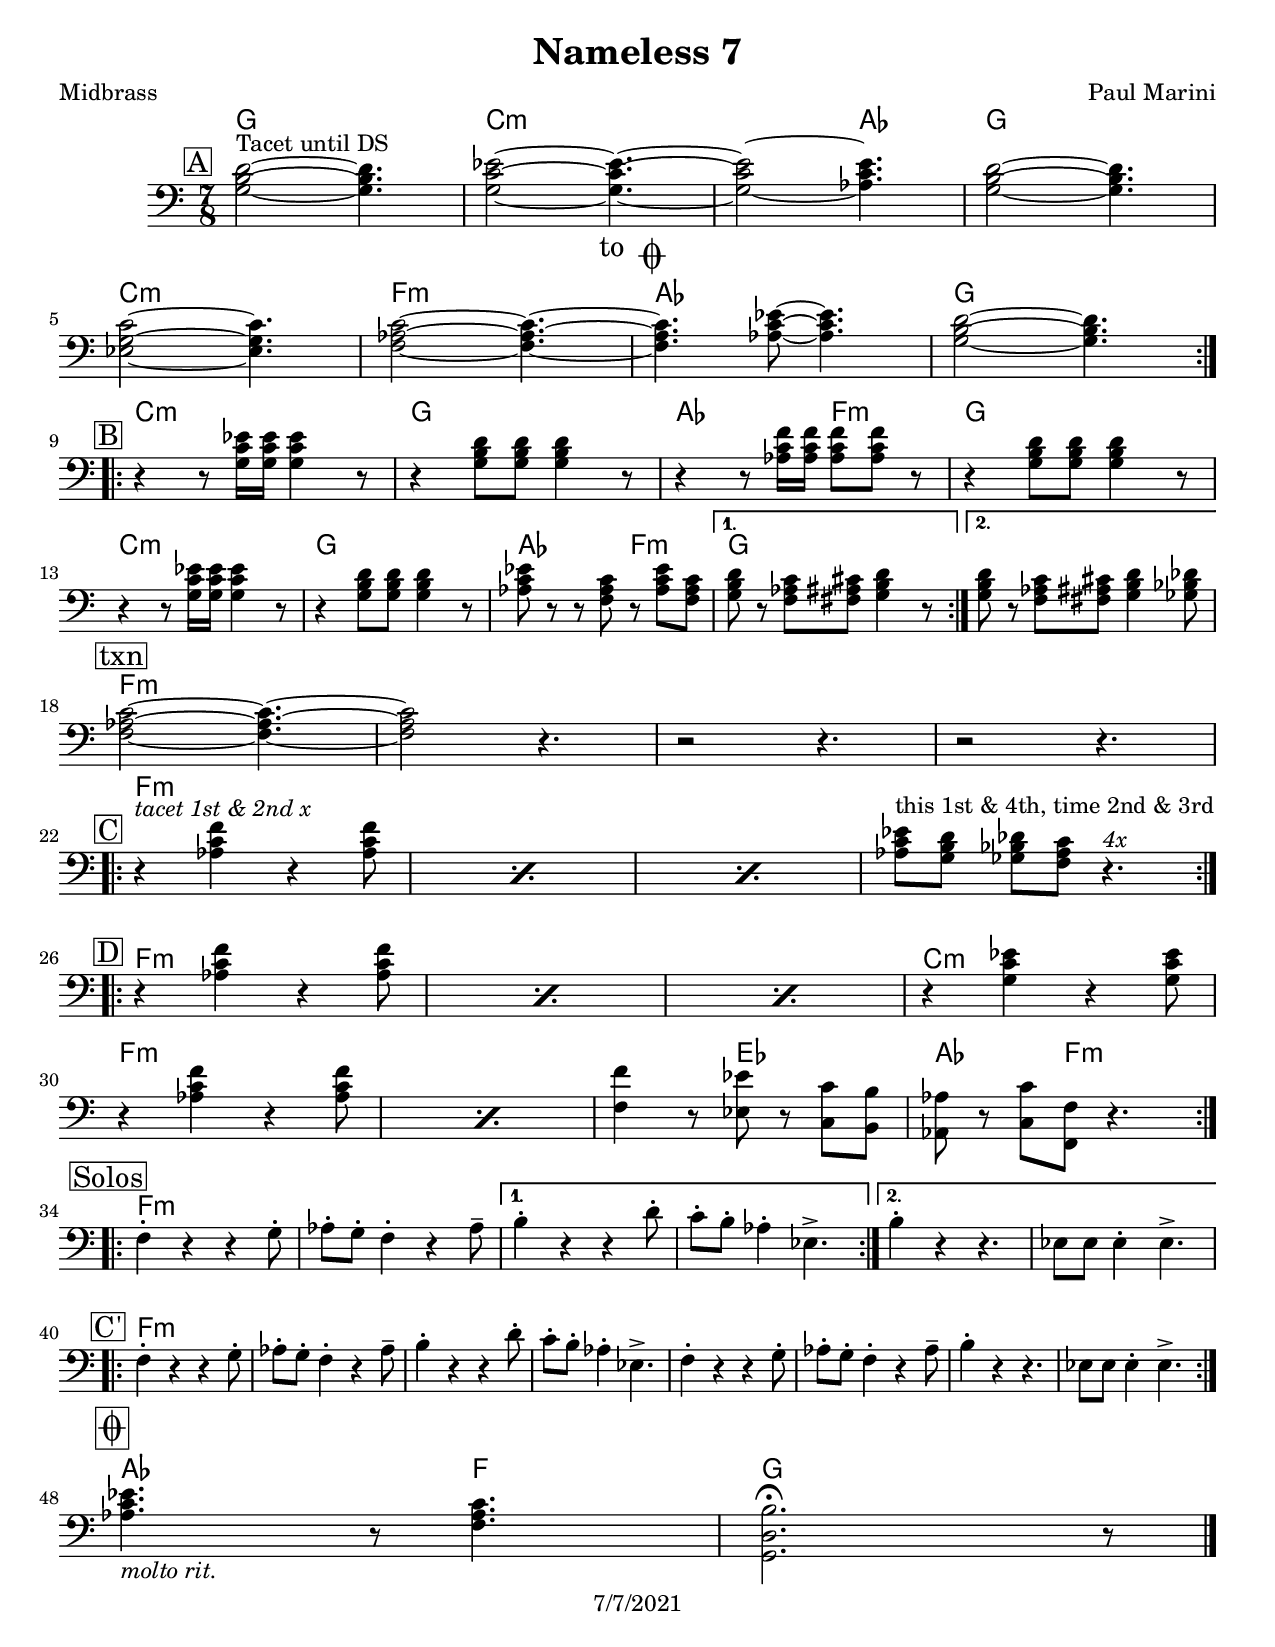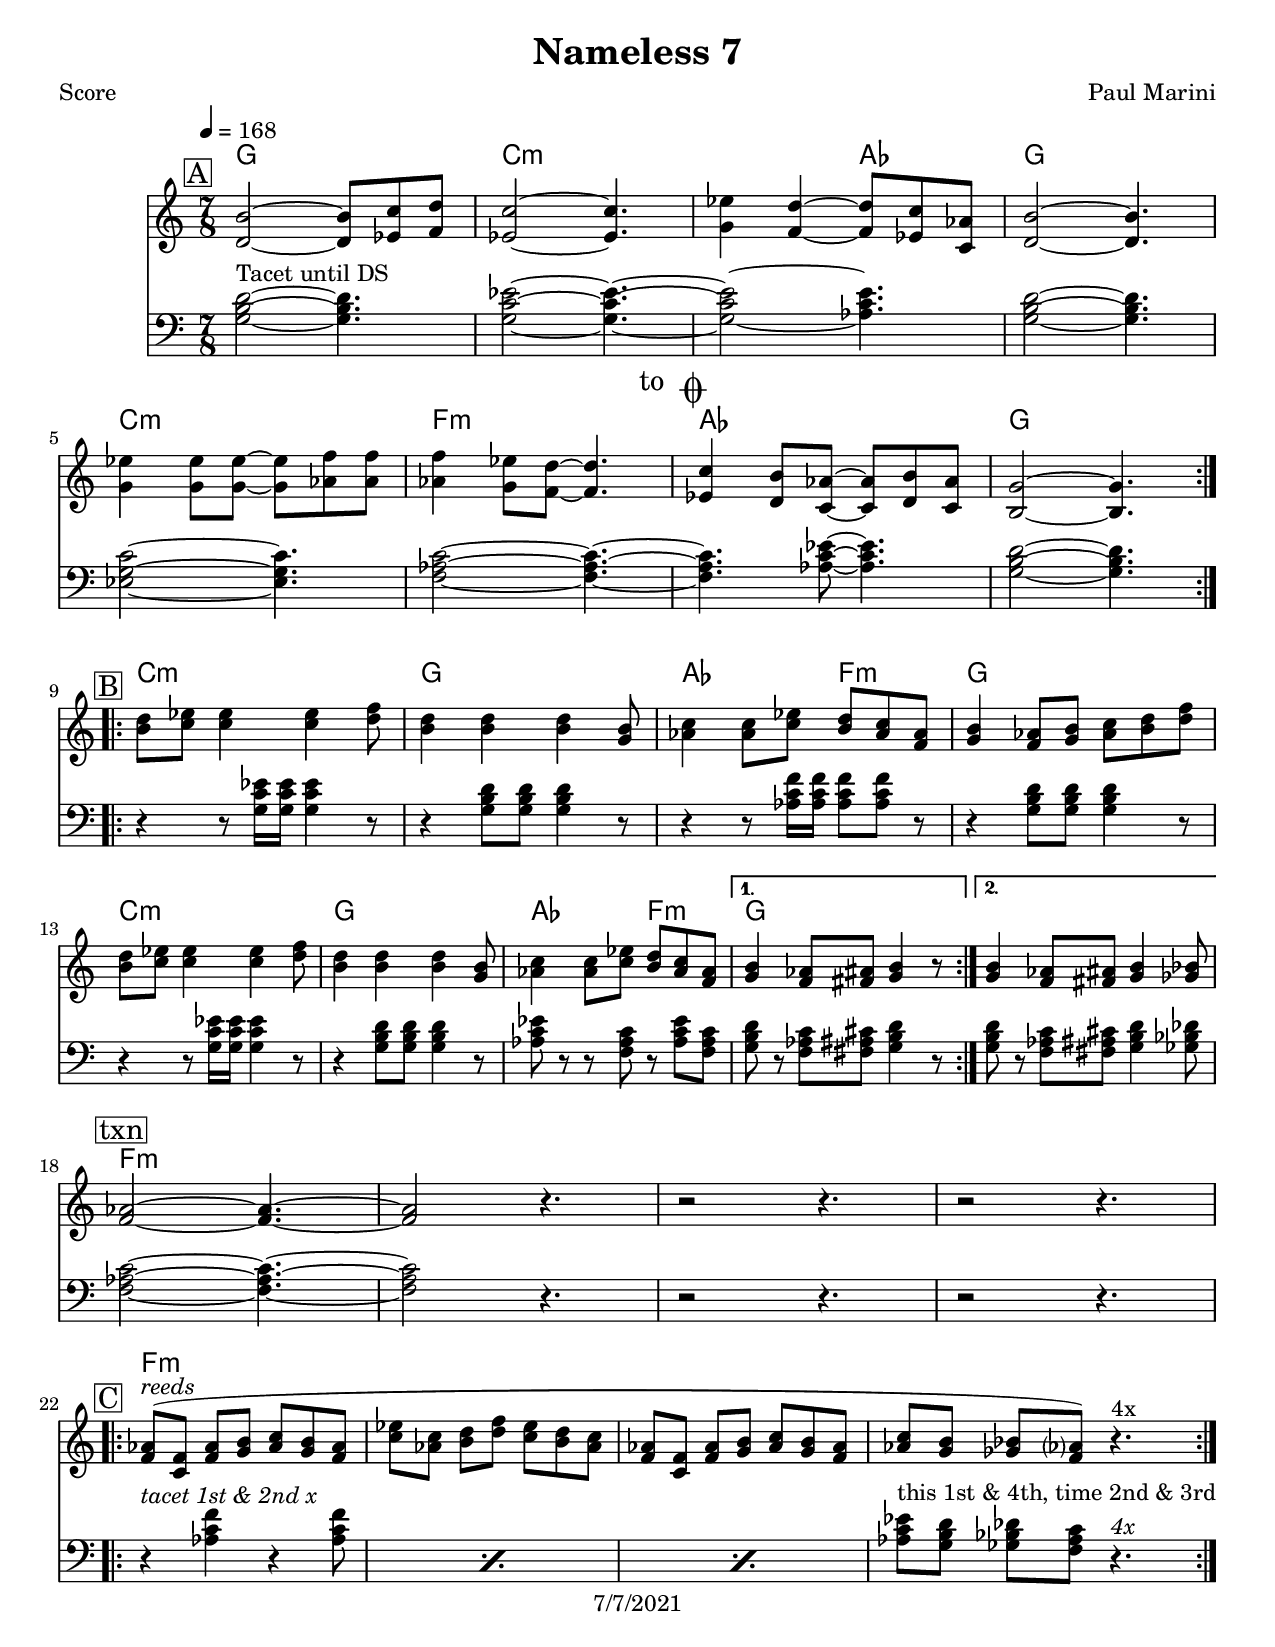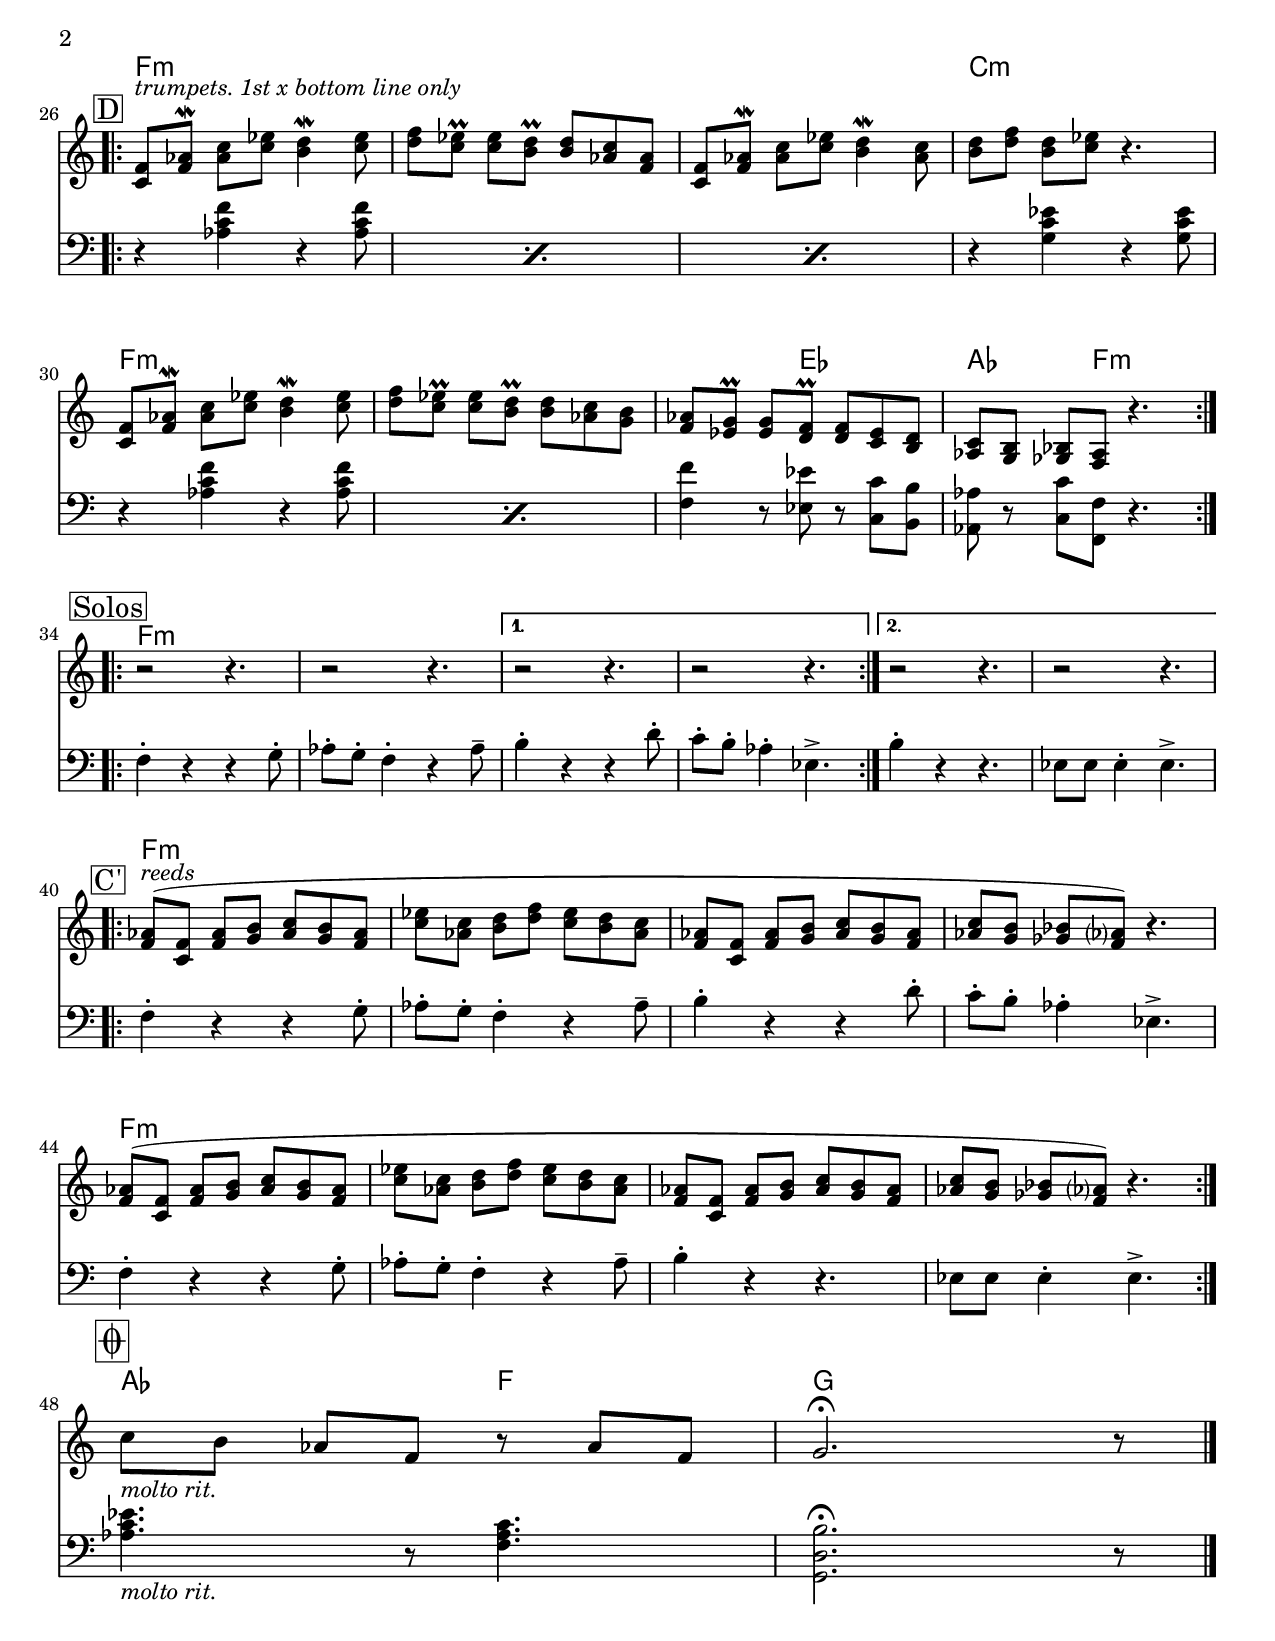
\version "2.22.0"

\header {
	title = "Nameless 7"
	composer = "Paul Marini"
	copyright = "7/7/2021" %date of latest edits
}
\paper {
  #(set-paper-size "letter")
  }


slash = {
	\override NoteHead #'style = #'slash
	\override Stem #'transparent = ##t
}

noslash = {
	\revert NoteHead #'style
	\revert Stem #'transparent
}

the_form = %Form
	\markup { \box \column {
	\line { " " }
	\line { \bold " Form: " }
	\line { " Taksim on Ghij, end w/ A melody played freely " }
	\line { " drums " }
	\line { " A B C D solo " }
	\line { " C (over the solo groove) D A coda " }
	\line { " " }
	\line { \bold " !write out form in chart fully! " }
	\line { " " }
	}}

test = { \relative c' { \tempo 4 = 80 \set Score.markFormatter = #format-mark-box-letters
	\repeat volta 2 {
	}
}
}

%{ ornament conventions, a/o 10/2017
%	\prall		regular up ornament, metric
%	\lineprall	quick, nonmetric up ornament	(was \mordent)
%	\mordent		regular down ornament, nonmetric	(was \upbow)
%	\prallprall	consecutive up ornaments, metric
% \trill		trill
%	\turn		turn of some sort
%}

%{ split part:
%	<<
%		{ c8 d e f g f e d | c1 | }
%	\\
%		{ c,2 d8 e f g | c4 g e c | }
%	>>
%}

%{ modified volta spanners:
%	\repeat volta 4 {
%		c4 c c c | d4 d d d | e4 e e e |
%	}
%	\set Score.repeatCommands = #'((volta "1,3"))                   % gives custom volta spanner
%	    { f4 f g g  | }
%	\set Score.repeatCommands = #'((volta #f) (volta "2,4") end-repeat) % ends the 1st spanner, gives custom volta spanner and a repeat back
%			{ f8 f f f g a b c | }
%	\set Score.repeatCommands = #'((volta #f))                      % ends 2nd spanner
%}

melody = { \relative c'' { \tempo 4=168 \set Score.markFormatter = #format-mark-box-letters
	\overrideTimeSignatureSettings
      7/8               % timeSignatureFraction
      1/16               % baseMomentFraction
      #'(4 4 6)           % beatStructure
      #'()		% beamExceptions
	\time 7/8

	\mark \markup { \box "A" }
	\repeat volta 2 {
        <d, b'>2~ <d b'>8 <ees c'> <f d'> | <ees c'>2~ <ees c'>4. |
        <g ees'>4 <f d'>~ <f d'>8 <ees c'> <c aes'> | <d b'>2~ <d b'>4. |
        \break
        <g ees'>4 <g ees'>8 <g ees'>~ <g ees'> <aes f'> <aes f'> | <aes f'>4 <g ees'>8 <f d'>~ <f d'>4. |
        \mark \markup {"to " \musicglyph #"scripts.coda"} <ees c'>4 <d b'>8 <c aes'>~ <c aes'> <d b'> <c aes'> | 
        <b g'>2~ <b g'>4. |
	}
        \break

	\mark \markup { \box "B" }
	\repeat volta 2 {
        <b' d>8 <c ees> <c ees>4 <c ees> <d f>8 | <b d>4 <b d> <b d> <g b>8 | 
        <aes c>4 <aes c>8 <c ees> <b d> <aes c> <f aes> | <g b>4 <f aes>8 <g b> <aes c> <b d> <d f> | 
        \break
        <b d>8 <c ees> <c ees>4 <c ees> <d f>8 | <b d>4 <b d> <b d> <g b>8 | 
        <aes c>4 <aes c>8 <c ees> <b d> <aes c> <f aes> | 
    }
    \alternative {
        { <g b>4 <f aes>8 <fis ais> <g b>4 r8 | }
        { <g b>4 <f aes>8 <fis ais> <g b>4 <ges bes>8 | }
    }
    \break

	\mark \markup { \box "txn" }
    <f aes>2~ <f aes>4.~ | <f aes>2 r4. | r2 r4. | r2 r4. |
        \break

	\mark \markup { \box "C" }
	\repeat volta 4 {
        <f aes>8(^\markup { \italic "reeds" } <c f> <f aes> <g b> <aes c> <g b> <f aes> | <c' ees> <aes c> <b d> <d f> <c ees> <b d> <aes c> | 
        <f aes> <c f> <f aes> <g b> <aes c> <g b> <f aes> | <aes c> <g b> <ges bes> <f aes?>) r4.^\markup { "4x"} |
	}
        \break

%{ orig
	\mark \markup { \box "D" }
	\repeat volta 2 {
        c8 f\mordent aes c b4\mordent c8 | d c\prall c b\prall b aes f |
        c f\mordent aes c b4\mordent aes8 | b d b c r4. |
        \break
        
        c,8 f\mordent aes c b4\mordent c8 | d c\prall c b\prall b aes g |
        f8 ees\prall ees d\prall d c b | aes g ges f r4. |
	}
        \break
%}

	\mark \markup { \box "D" }
	\repeat volta 2 {
        <c f>8^\markup { \italic "trumpets. 1st x bottom line only" } <f aes>\mordent <aes c> <c ees> <d b>4\mordent <c ees>8 | <d f> <c ees>\prall <c ees> <b d>\prall <b d> <aes c> <f aes> |
        <c f> <f aes>\mordent <aes c> <c ees> <b d>4\mordent <aes c>8 | <b d> <d f> <b d> <c ees> r4. |
        \break
        
        <c, f>8 <f aes>\mordent <aes c> <c ees> <b d>4\mordent <c ees>8 | <d f> <c ees>\prall <c ees> <b d>\prall <b d> <aes c> <g b> |
        <f aes>8 <ees g>\prall <ees g> <d f>\prall <d f> <c ees> <b d> | <aes c> <g b> <ges bes> <f aes> r4. |
	}
        \break

	\mark \markup { \box "Solos" }
	\repeat volta 2 {
        r2 r4. | r2 r4. |     
    }
    \alternative {
        { r2 r4. | r2 r4. | }
        { r2 r4. | r2 r4. | }
    }
    \break


	\mark \markup { \box "C'" }
	\repeat volta 2 {
        <f' aes>8(^\markup { \italic "reeds" } <c f> <f aes> <g b> <aes c> <g b> <f aes> | <c' ees> <aes c> <b d> <d f> <c ees> <b d> <aes c> | 
        <f aes> <c f> <f aes> <g b> <aes c> <g b> <f aes> | <aes c> <g b> <ges bes> <f aes?>) r4. |
        <f aes>8( <c f> <f aes> <g b> <aes c> <g b> <f aes> | <c' ees> <aes c> <b d> <d f> <c ees> <b d> <aes c> | 
        <f aes> <c f> <f aes> <g b> <aes c> <g b> <f aes> | <aes c> <g b> <ges bes> <f aes?>) r4. |
	}
        \break



    \mark \markup { \box { \musicglyph #"scripts.coda" } }
    c'8_\markup {\italic "molto rit."} b aes f r aes f | g2.\fermata r8 | \bar "|."
    

}
}

midbrass = { \relative c' { \set Score.markFormatter = #format-mark-box-letters
	\overrideTimeSignatureSettings
      7/8               % timeSignatureFraction
      1/16               % baseMomentFraction
      #'(4 4 6)           % beatStructure
      #'()		% beamExceptions
	\time 7/8

	\mark \markup { \box "A" }
	\repeat volta 2 {
        <g b d>2~^\markup { "Tacet until DS" } <g b d>4. | <g c ees>2~ <g c ees>4.~ |
        <g c ees>2~ <aes c ees>4. | <g b d>2~ <g b d>4. |
\break
        <ees g c>2~ <ees g c>4. | <f aes c>2~ <f aes c>4.~ |
        \mark \markup {"to " \musicglyph #"scripts.coda"} 
        <f aes c>4. <aes c ees>8~ <aes c ees>4. | <g b d>2~ <g b d>4. |
	}
\break

	\mark \markup { \box "B" }
	\repeat volta 2 {
        r4 r8 <g c ees>16 <g c ees> <g c ees>4 r8 | r4 <g b d>8 <g b d> <g b d>4 r8 |
        r4 r8 <aes c f>16 <aes c f> <aes c f>8 <aes c f> r | r4 <g b d>8 <g b d> <g b d>4 r8 |
\break

        r4 r8 <g c ees>16 <g c ees> <g c ees>4 r8 | r4 <g b d>8 <g b d> <g b d>4 r8 |
        <aes c ees>8 r r <f aes c> r <aes c ees> <f aes c> | 
    }
    \alternative {
        { <g b d>8 r <f aes c> <fis ais cis> <g b d>4 r8 | }
        { <g b d>8 r <f aes c> <fis ais cis> <g b d>4 <ges bes des>8 | }
    }
\break

	\mark \markup { \box "txn" }
    <f aes c>2~ <f aes c>4.~ | <f aes c>2 r4. |
    r2 r4. | r2 r4. |
\break

	\mark \markup { \box "C" }
	\repeat volta 4 {
        \repeat percent 3 {
            r4^\markup { \italic "tacet 1st & 2nd x"} <aes c f> r <aes c f>8 |
        }
        <aes c ees>8^\markup {"this 1st & 4th, time 2nd & 3rd" } <g b d> <ges bes des> <f aes c> r4.^\markup {\italic "4x"} |
	}
\break

	\mark \markup { \box "D" }
	\repeat volta 2 {
        \repeat percent 3 {
            r4 <aes c f> r <aes c f>8 |
        }
        r4 <g c ees> r <g c ees>8 |
\break
        
        \repeat percent 2 {
            r4 <aes c f> r <aes c f>8 |
        }
        <f f'>4 r8 <ees ees'> r <c c'> <b b'> | <aes aes'>8 r <c c'> <f, f'> r4. |
	}
\break

	\mark \markup { \box "Solos" }
	\repeat volta 2 {
        f'4-. r r g8-. | aes-. g-. f4-. r aes8-- |
    }
    \alternative {
        { b4-. r r d8-. | c-. b-. aes4-. ees4.-> | }
        { b'4-. r r4.  | ees,8 ees ees4-. ees4.-> | }
    }
    \break


	\mark \markup { \box "C'" }
	\repeat volta 2 {
        f4-. r r g8-. | aes-. g-. f4-. r aes8-- |
        b4-. r r d8-. | c-. b-. aes4-. ees4.-> | 
        f4-. r r g8-. | aes-. g-. f4-. r aes8-- |
        b4-. r r4.  | ees,8 ees ees4-. ees4.-> | 
    }
    \break

    \mark \markup { \box { \musicglyph #"scripts.coda" } }
    <aes c ees>4._\markup {\italic "molto rit."} r8 <f aes c>4. | <g, d' b'>2.\fermata r8 | \bar "|."

}
}

bass = { \relative c { \set Score.markFormatter = #format-mark-box-letters
	\overrideTimeSignatureSettings
      7/8               % timeSignatureFraction
      1/16               % baseMomentFraction
      #'(4 4 6)           % beatStructure
      #'()		% beamExceptions
	\time 7/8

	\mark \markup { \box "A" }
	\repeat volta 2 {
s2 s4. | s2 s4. | s2 s4. | s2 s4. |
s2 s4. | s2 s4. |\mark \markup {"to " \musicglyph #"scripts.coda"} s2 s4. | s2 s4. |
	}

	\mark \markup { \box "B" }
s2 s4. | s2 s4. | s2 s4. | s2 s4. |
s2 s4. | s2 s4. | s2 s4. | s2 s4. |
s2 s4. | s2 s4. | s2 s4. | s2 s4. |
s2 s4. | s2 s4. | s2 s4. | s2 s4. |

	\mark \markup { \box "txn" }
s2 s4. | s2 s4. | s2 s4. | s2 s4. |

	\mark \markup { \box "C" }
	\repeat volta 4 {
s2 s4. | s2 s4. | s2 s4. | s2 s4. |
	}

	\mark \markup { \box "D" }
	\repeat volta 2 {
s2 s4. | s2 s4. | s2 s4. | s2 s4. |
        
s2 s4. | s2 s4. |
        f4 r8 ees r c b | aes8 r c f, r4. |
	}

	\mark \markup { \box "Solos" }
	\repeat volta 2 {
        r2 r4. | r2 r4. |     
    }
    \alternative {
        { r2 r4. | r2 r4. | }
        { r2 r4. | r2 r4. | }
    }
    \break

	\mark \markup { \box "C'" }
	\repeat volta 2 {
s2 s4. | s2 s4. | s2 s4. | s2 s4. |
s2 s4. | s2 s4. | s2 s4. | s2 s4. |
        
	}

    \mark \markup { \box { \musicglyph #"scripts.coda" } }
    s2_\markup {\italic "molto rit."} s4. | s2.\fermata s8 | \bar "|."

}
}


changes = { \chordmode {

% A
g2 g4. | c2:min c4.:min | c2:min aes4. | g2 g4. |
c2:min c4.:min | f2:min f4.:min | aes2 aes4. | g2 g4. |

% B
c2:min c4.:min | g2 g4. | aes2 f4.:min | g2 g4. | 
c2:min c4.:min | g2 g4. | aes2 f4.:min | g2 g4. | g2 g4. | 

% txn
f2:min f4.:min | f2:min f4.:min | f2:min f4.:min | f2:min f4.:min |

% C
f2:min f4.:min | f2:min f4.:min | f2:min f4.:min | f2:min f4.:min |

% D
f2:min f4.:min | f2:min f4.:min | f2:min f4.:min | c2:min c4.:min |
f2:min f4.:min | f2:min f4.:min | f4.:min ees2 | aes4. f2:min |

% Solos
f2:min f4.:min | f2:min f4.:min | 
f2:min f4.:min | f2:min f4.:min | 
f2:min f4.:min | f2:min f4.:min | 

% C'
f2:min f4.:min | f2:min f4.:min | 
f2:min f4.:min | f2:min f4.:min | 
f2:min f4.:min | f2:min f4.:min | 
f2:min f4.:min | f2:min f4.:min | 

% coda
aes2 f4. | g2. g8 |

}
}


\book {
	\bookOutputSuffix "score"
    \header { poet = "Score" }
	\score {
	  <<
	    \new ChordNames {
		\set chordChanges = ##t
		\changes
	    }
	    \new Staff { \clef treble
		\melody
	    }
	    \new Staff { \clef bass
		\midbrass
	    }
	  >>
	}
	\the_form
}
\book {
	\bookOutputSuffix "midbrass"
    \header { poet = "Midbrass" }
	\score {
	  <<
	    \new ChordNames {
		\set chordChanges = ##t
		\changes
	    }
	    \new Staff { \clef bass
		\midbrass
	    }
	  >>
	}
	\the_form
}

\book {
	\score {
	  <<
		\new Staff {
		  \set Staff.midiInstrument = #"trumpet" \unfoldRepeats
			\melody
		}
		\new Staff {
		  \set Staff.midiInstrument = #"trumpet" \unfoldRepeats
			\midbrass
		}
	  >>
		\midi { }
	}
}
%{
\book {
	\score {
	  <<
		\new Staff {
		  \set Staff.midiInstrument = #"trumpet" \unfoldRepeats
			\test
		}
	  >>
		\midi { }
	}
}
%}
